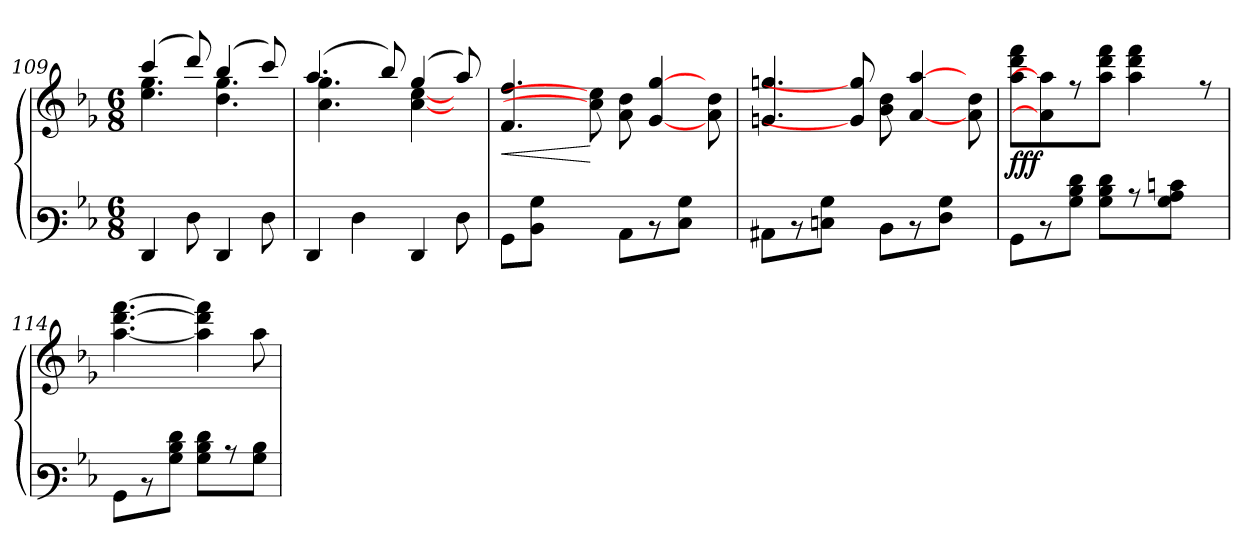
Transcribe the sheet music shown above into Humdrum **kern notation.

**kern	**kern	**dynam
*part1	*part1	*part1
*staff2	*staff1	*staff1/2
*clefF3	*clefG3	*
*k[b-e-]	*k[b-e-]	*
*M6/8	*M6/8	*
=109	=109	=109
*	*^	*
4FF/	(>4aa/	4.cc\ 4.ee-\	.
8F\	8bb-/)	.	.
4FF/	(>4gg/	4.b-\ 4.ee-\	.
8F\	8aa/)	.	.
=110	=110	=110	=110
4FF/	(>4.ff/	4.a\ 4.ee-\	.
4F\	.	.	.
.	8gg/)	8ryy	.
4FF/	(>4ee-/	[4a\ [4cc\	.
8F\	8ff/)	8ryy	.
!!LO:LB:g=z
=111	=111	=111	=111
!	!	!	!LO:HP:b
*	*v	*v	*
8BB-\L	4.d/ 4.dd/	<
8D\ 8B-\J	.	.
4ryy	.	.
.	8a\] 8cc\]	[
8C\L	8f\ 8b-\	.
8rD	[4e-/ [4ee-/	.
8E-\ 8B-\J	.	.
8ryy	8f\ 8b-\	.
=112	=112	=112
8C#X\L	4.en/ 4.een/	.
8rD	.	.
8En\ 8B-\J	.	.
8ryy	8e-/] 8ee-/]	.
8D\L	8g\ 8b-\	.
8rD	[4f/ [4ff/	.
8F\ 8B-\J	.	.
8ryy	8f\ 8b-\	.
=113	=113	=113
!	!	!LO:DY:b
!	!	!LO:DY:n=1:b
!	!	!LO:DY:n=2:b
8BB-\L	8ff\ 8bb-\ 8ddd\L	f f f
8rD	8f/] 8ff/]	.
8B-\ 8d\ 8f\J	8rdd	.
8B-\ 8d\ 8f\L	8ff\ 8bb-\ 8ddd\J	.
8r	4ff\ 4bb-\ 4ddd\	.
8B-\ 8c\ 8en\J	.	.
8ryy	8rdd	.
=114	=114	=114
8BB-\L	[<4.ff\ [>4.bb-\ [>4.ddd\	.
8rD	.	.
8B-\ 8d\ 8f\J	.	.
8B-\ 8d\ 8f\L	4ff\] 4bb-\] 4ddd\]	.
8r	.	.
8B-\ 8d\J	8ff\	.
=	=	=
*-	*-	*-
